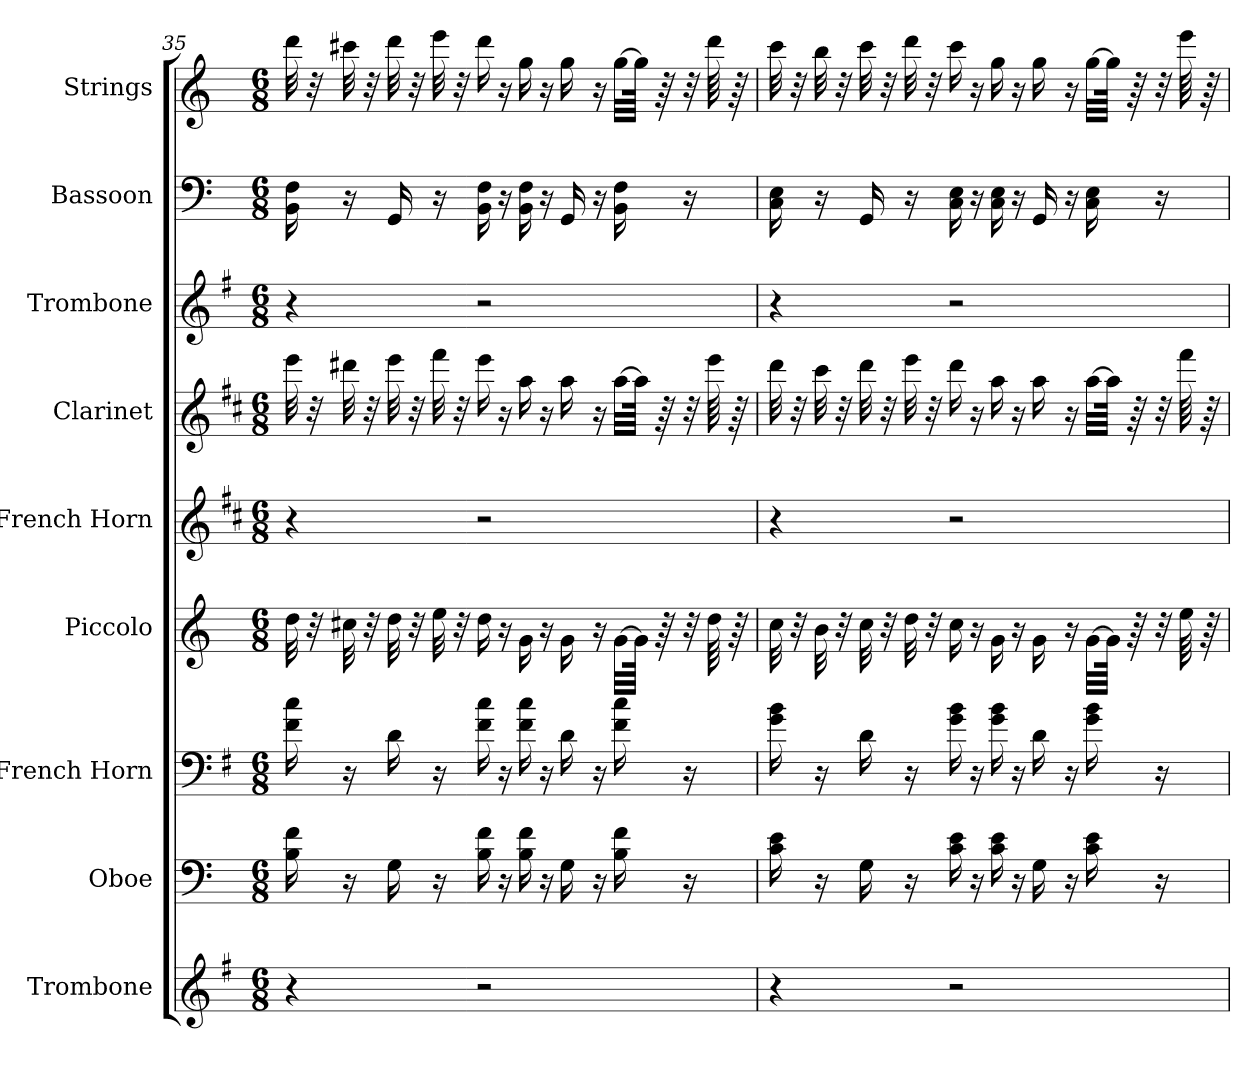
**kern	**kern	**kern	**kern	**kern	**kern	**kern	**kern	**kern
*part9	*part8	*part7	*part6	*part5	*part4	*part3	*part2	*part1
*staff9	*staff8	*staff7	*staff6	*staff5	*staff4	*staff3	*staff2	*staff1
*I"Trombone	*I"Oboe	*I"French Horn	*I"Piccolo	*I"French Horn	*I"Clarinet	*I"Trombone	*I"Bassoon	*I"Strings
*I'Trb	*I'Ob	*I'Hn	*I'Picc	*I'Hn	*I'Cl	*I'Trb	*I'Bsn	*I'Str
!!LO:PB:g=z
*clefG2	*clefF4	*clefF4	*clefG2	*clefG2	*clefG2	*clefG2	*clefF4	*clefG2
*	*	*ITrd4c7	*ITrd-7c-12	*ITrd4c7	*ITrd1c2	*	*	*
*k[f#]	*k[]	*k[]	*k[]	*k[f#]	*k[]	*k[f#]	*k[]	*k[]
*M6/8	*M6/8	*M6/8	*M6/8	*M6/8	*M6/8	*M6/8	*M6/8	*M6/8
=35	=35	=35	=35	=35	=35	=35	=35	=35
4r	16B\ 16f\	16B\ 16f\	32ddd\	4r	32ddd\	4r	16BB\ 16F\	32ddd\
.	.	.	32r	.	32r	.	.	32r
.	16r	16r	32ccc#X\	.	32ccc#X\	.	16r	32ccc#X\
.	.	.	32r	.	32r	.	.	32r
.	16G\	16G\	32ddd\	.	32ddd\	.	16GG/	32ddd\
.	.	.	32r	.	32r	.	.	32r
.	16r	16r	32eee\	.	32eee\	.	16r	32eee\
.	.	.	32r	.	32r	.	.	32r
2r	16B\ 16f\	16B\ 16f\	16ddd\	2r	16ddd\	2r	16BB\ 16F\	16ddd\
.	16r	16r	16r	.	16r	.	16r	16r
.	16B\ 16f\	16B\ 16f\	16gg\	.	16gg\	.	16BB\ 16F\	16gg\
.	16r	16r	16r	.	16r	.	16r	16r
.	16G\	16G\	16gg\	.	16gg\	.	16GG/	16gg\
.	16r	16r	16r	.	16r	.	16r	16r
.	16B\ 16f\	16B\ 16f\	[32gg\LLL	.	[32gg\LLL	.	16BB\ 16F\	[32gg\LLL
.	.	.	64gg\JJJk]	.	64gg\JJJk]	.	.	64gg\JJJk]
.	.	.	64r	.	64r	.	.	64r
.	16r	16r	32r	.	32r	.	16r	32r
.	.	.	64ddd\	.	64ddd\	.	.	64ddd\
.	.	.	64r	.	64r	.	.	64r
=36	=36	=36	=36	=36	=36	=36	=36	=36
4r	16c\ 16e\	16c\ 16e\	32ccc\	4r	32ccc\	4r	16C\ 16E\	32ccc\
.	.	.	32r	.	32r	.	.	32r
.	16r	16r	32bb\	.	32bb\	.	16r	32bb\
.	.	.	32r	.	32r	.	.	32r
.	16G\	16G\	32ccc\	.	32ccc\	.	16GG/	32ccc\
.	.	.	32r	.	32r	.	.	32r
.	16r	16r	32ddd\	.	32ddd\	.	16r	32ddd\
.	.	.	32r	.	32r	.	.	32r
2r	16c\ 16e\	16c\ 16e\	16ccc\	2r	16ccc\	2r	16C\ 16E\	16ccc\
.	16r	16r	16r	.	16r	.	16r	16r
.	16c\ 16e\	16c\ 16e\	16gg\	.	16gg\	.	16C\ 16E\	16gg\
.	16r	16r	16r	.	16r	.	16r	16r
.	16G\	16G\	16gg\	.	16gg\	.	16GG/	16gg\
.	16r	16r	16r	.	16r	.	16r	16r
.	16c\ 16e\	16c\ 16e\	[32gg\LLL	.	[32gg\LLL	.	16C\ 16E\	[32gg\LLL
.	.	.	64gg\JJJk]	.	64gg\JJJk]	.	.	64gg\JJJk]
.	.	.	64r	.	64r	.	.	64r
.	16r	16r	32r	.	32r	.	16r	32r
.	.	.	64eee\	.	64eee\	.	.	64eee\
.	.	.	64r	.	64r	.	.	64r
=	=	=	=	=	=	=	=	=
*-	*-	*-	*-	*-	*-	*-	*-	*-
